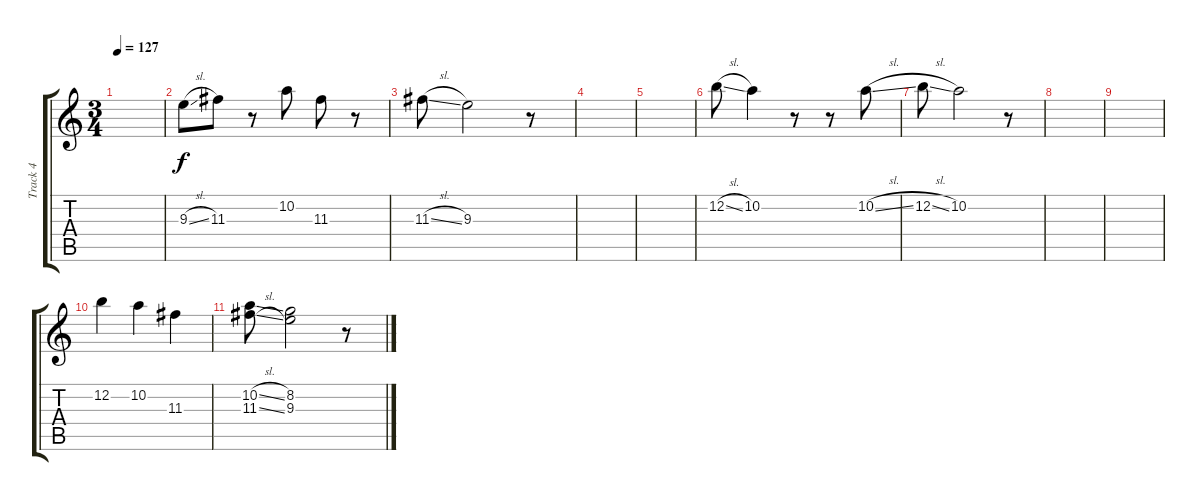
\track ("Track 4" "Track 4") {instrument electricguitarjazz}
\staff {score tabs}
\tuning (E4 B3 G3 D3 A2 E2) {hide}
\ts (3 4)
\tempo 127
\clef g2
\ks c
|
9.3{sl}.8 11.3.8 r.8 10.2.8 11.3.8 r.8 |
11.3{sl}.8 9.3.2 r.8 |
|
|
12.2{sl}.8 10.2.4 r.8 r.8 10.2{sl}.8 |
12.2{sl}.8 10.2.2 r.8 |
|
|
12.2.4 10.2.4 11.3.4 |
(10.2{sl} 11.3{sl}).8 (8.2 9.3).2 r.8
